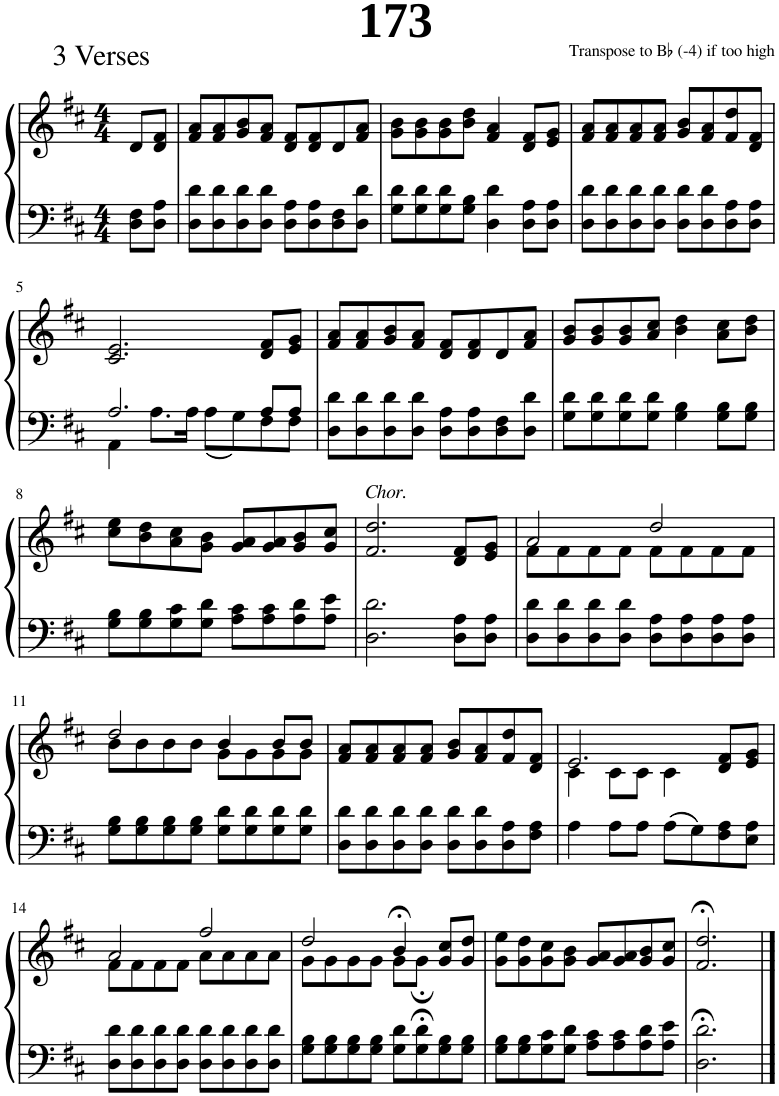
**kern	**kern
*part1	*part1
*staff2	*staff1
*I"Piano	*
*I'Pno.	*
*clefF4	*clefG2
*k[f#c#]	*k[f#c#]
*M4/4	*M4/4
=1	=1
8D\ 8F#\L	8d/L
8D\ 8A\J	8d/ 8f#/J
=2	=2
8D\ 8d\L	8f#/ 8a/L
8D\ 8d\	8f#/ 8a/
8D\ 8d\	8g/ 8b/
8D\ 8d\J	8f#/ 8a/J
8D\ 8A\L	8d/ 8f#/L
8D\ 8A\	8d/ 8f#/
8D\ 8F#\	8d/
8D\ 8d\J	8f#/ 8a/J
=3	=3
8G\ 8d\L	8g\ 8b\L
8G\ 8d\	8g\ 8b\
8G\ 8d\	8g\ 8b\
8G\ 8B\J	8b\ 8dd\J
4D\ 4d\	4f#/ 4a/
8D\ 8A\L	8d/ 8f#/L
8D\ 8A\J	8e/ 8g/J
=4	=4
8D\ 8d\L	8f#/ 8a/L
8D\ 8d\	8f#/ 8a/
8D\ 8d\	8f#/ 8a/
8D\ 8d\J	8f#/ 8a/J
8D\ 8d\L	8g/ 8b/L
8D\ 8d\	8f#/ 8a/
8D\ 8A\	8f#/ 8dd/
8D\ 8A\J	8d/ 8f#/J
!!LO:LB:g=z
=5	=5
*^	*
2.A/	4AA\	2.c#/ 2.e/
.	8.A\L	.
.	16A\Jk	.
.	8A\L	.
.	8G\	.
8A/L	8F#\	8d/ 8f#/L
8A/J	8F#\J	8e/ 8g/J
*v	*v	*
=6	=6
8D\ 8d\L	8f#/ 8a/L
8D\ 8d\	8f#/ 8a/
8D\ 8d\	8g/ 8b/
8D\ 8d\J	8f#/ 8a/J
8D\ 8A\L	8d/ 8f#/L
8D\ 8A\	8d/ 8f#/
8D\ 8F#\	8d/
8D\ 8d\J	8f#/ 8a/J
=7	=7
8G\ 8d\L	8g/ 8b/L
8G\ 8d\	8g/ 8b/
8G\ 8d\	8g/ 8b/
8G\ 8d\J	8a/ 8cc#/J
4G\ 4B\	4b\ 4dd\
8G\ 8B\L	8a\ 8cc#\L
8G\ 8B\J	8b\ 8dd\J
!!LO:LB:g=z
=8	=8
8G\ 8B\L	8cc#\ 8ee\L
8G\ 8B\	8b\ 8dd\
8G\ 8c#\	8a\ 8cc#\
8G\ 8d\J	8g\ 8b\J
8A\ 8c#\L	8g/ 8a/L
8A\ 8c#\	8g/ 8a/
8A\ 8d\	8g/ 8b/
8A\ 8e\J	8g/ 8cc#/J
=9	=9
!	!LO:TX:a:i:t=Chor.
2.D\ 2.d\	2.f#/ 2.dd/
8D\ 8A\L	8d/ 8f#/L
8D\ 8A\J	8e/ 8g/J
=10	=10
*	*^
8D\ 8d\L	2a/	8f#\L
8D\ 8d\	.	8f#\
8D\ 8d\	.	8f#\
8D\ 8d\J	.	8f#\J
8D\ 8A\L	2dd/	8f#\L
8D\ 8A\	.	8f#\
8D\ 8A\	.	8f#\
8D\ 8A\J	.	8f#\J
!!LO:LB:g=z	!!
=11	=11	=11
8G\ 8B\L	2dd/	8b\L
8G\ 8B\	.	8b\
8G\ 8B\	.	8b\
8G\ 8B\J	.	8b\J
8G\ 8d\L	4b/	8g\L
8G\ 8d\	.	8g\
8G\ 8d\	8b/L	8g\
8G\ 8d\J	8b/J	8g\J
*	*v	*v
=12	=12
8D\ 8d\L	8f#/ 8a/L
8D\ 8d\	8f#/ 8a/
8D\ 8d\	8f#/ 8a/
8D\ 8d\J	8f#/ 8a/J
8D\ 8d\L	8g/ 8b/L
8D\ 8d\	8f#/ 8a/
8D\ 8A\	8f#/ 8dd/
8F#\ 8A\J	8d/ 8f#/J
=13	=13
*	*^
4A\	2.e/	4c#\
8A\L	.	8c#\L
8A\J	.	8c#\J
8A\L	.	4c#\
8G\	.	.
8F#\ 8A\	8d/ 8f#/L	4ryy
8E\ 8A\J	8e/ 8g/J	.
!!LO:LB:g=z	!!
=14	=14	=14
8D\ 8d\L	2a/	8f#\L
8D\ 8d\	.	8f#\
8D\ 8d\	.	8f#\
8D\ 8d\J	.	8f#\J
8D\ 8d\L	2ff#/	8a\L
8D\ 8d\	.	8a\
8D\ 8d\	.	8a\
8D\ 8d\J	.	8a\J
=15	=15	=15
8G\ 8B\L	2dd/	8g\L
8G\ 8B\	.	8g\
8G\ 8B\	.	8g\
8G\ 8B\J	.	8g\J
8G\ 8d\L	4b;</	8g\L
8G\;< 8d\;<	.	8g;\J
8G\ 8B\	8g/ 8cc#/L	4ryy
8G\ 8B\J	8g/ 8dd/J	.
*	*v	*v
=16	=16
8G\ 8B\L	8g\ 8ee\L
8G\ 8B\	8g\ 8dd\
8G\ 8c#\	8g\ 8cc#\
8G\ 8d\J	8g\ 8b\J
8A\ 8c#\L	8g/ 8a/L
8A\ 8c#\	8g/ 8a/
8A\ 8d\	8g/ 8b/
8A\ 8e\J	8g/ 8cc#/J
=17	=17
2.D\;< 2.d\;<	2.f#/;< 2.dd/;<
==	==
*-	*-
